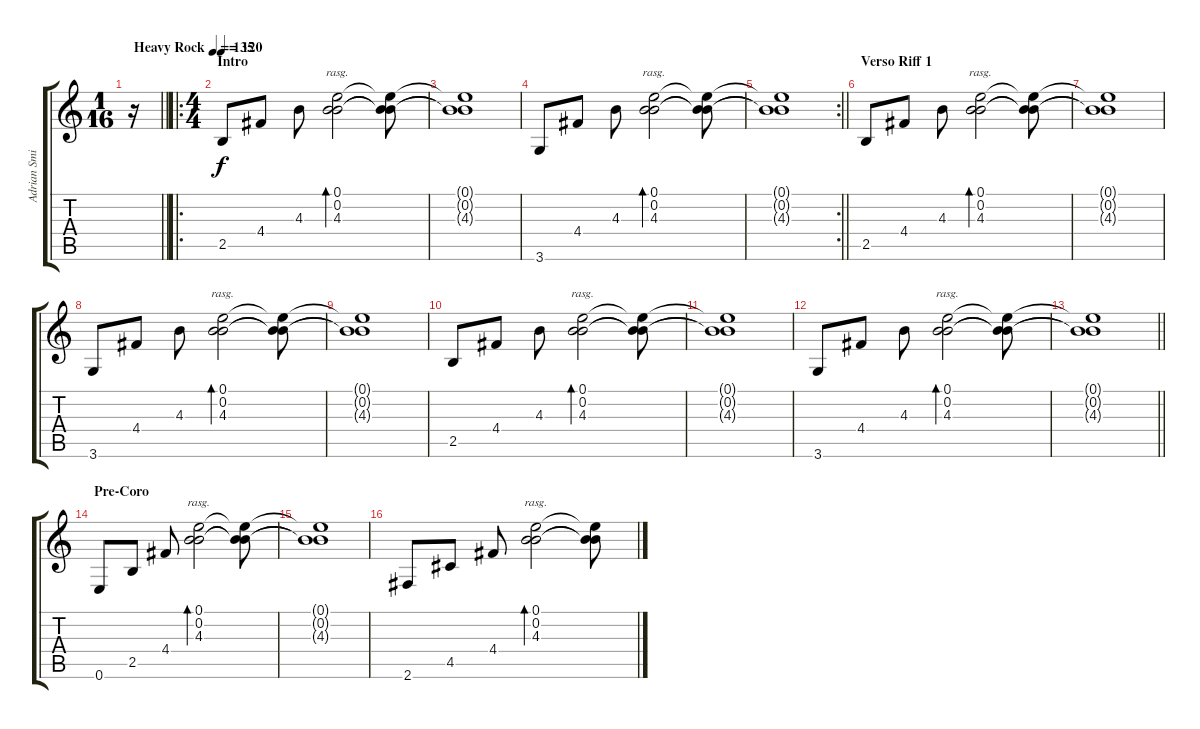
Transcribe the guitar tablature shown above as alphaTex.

\track ("Adrian Smith" "Adrian Smi") {instrument distortionguitar}
\staff {score tabs}
\tuning (E4 B3 G3 D3 A2 E2) {hide}
\ts (1 16)
\tempo (135 "Heavy Rock")
\clef g2
\barLineRight lightlight
\ks c
r.16{dy f instrument distortionguitar} |
\ro
\ts (4 4)
\section ("" "Intro")
\tempo 120
2.5.8{instrument acousticguitarnylon} 4.4.8 4.3.8 (0.1 0.2 4.3).2{bd 120 rasg ii} (0.1{t} 0.2{t} 4.3{t}).8 |
(0.1{t} 0.2{t} 4.3{t}).1 |
3.6.8 4.4.8 4.3.8 (0.1 0.2 4.3).2{bd 120 rasg ii} (0.1{t} 0.2{t} 4.3{t}).8 |
\rc 2
\barLineRight lightlight
(0.1{t} 0.2{t} 4.3{t}).1 |
\section ("" "Verso Riff 1")
2.5.8 4.4.8 4.3.8 (0.1 0.2 4.3).2{bd 120 rasg ii} (0.1{t} 0.2{t} 4.3{t}).8 |
(0.1{t} 0.2{t} 4.3{t}).1 |
3.6.8 4.4.8 4.3.8 (0.1 0.2 4.3).2{bd 120 rasg ii} (0.1{t} 0.2{t} 4.3{t}).8 |
(0.1{t} 0.2{t} 4.3{t}).1 |
2.5.8 4.4.8 4.3.8 (0.1 0.2 4.3).2{bd 120 rasg ii} (0.1{t} 0.2{t} 4.3{t}).8 |
(0.1{t} 0.2{t} 4.3{t}).1 |
3.6.8 4.4.8 4.3.8 (0.1 0.2 4.3).2{bd 120 rasg ii} (0.1{t} 0.2{t} 4.3{t}).8 |
\barLineRight lightlight
(0.1{t} 0.2{t} 4.3{t}).1 |
\section ("" "Pre-Coro")
0.6.8 2.5.8 4.4.8 (0.1 0.2 4.3).2{bd 120 rasg ii} (0.1{t} 0.2{t} 4.3{t}).8 |
(0.1{t} 0.2{t} 4.3{t}).1 |
2.6.8 4.5.8 4.4.8 (0.1 0.2 4.3).2{bd 120 rasg ii} (0.1{t} 0.2{t} 4.3{t}).8
